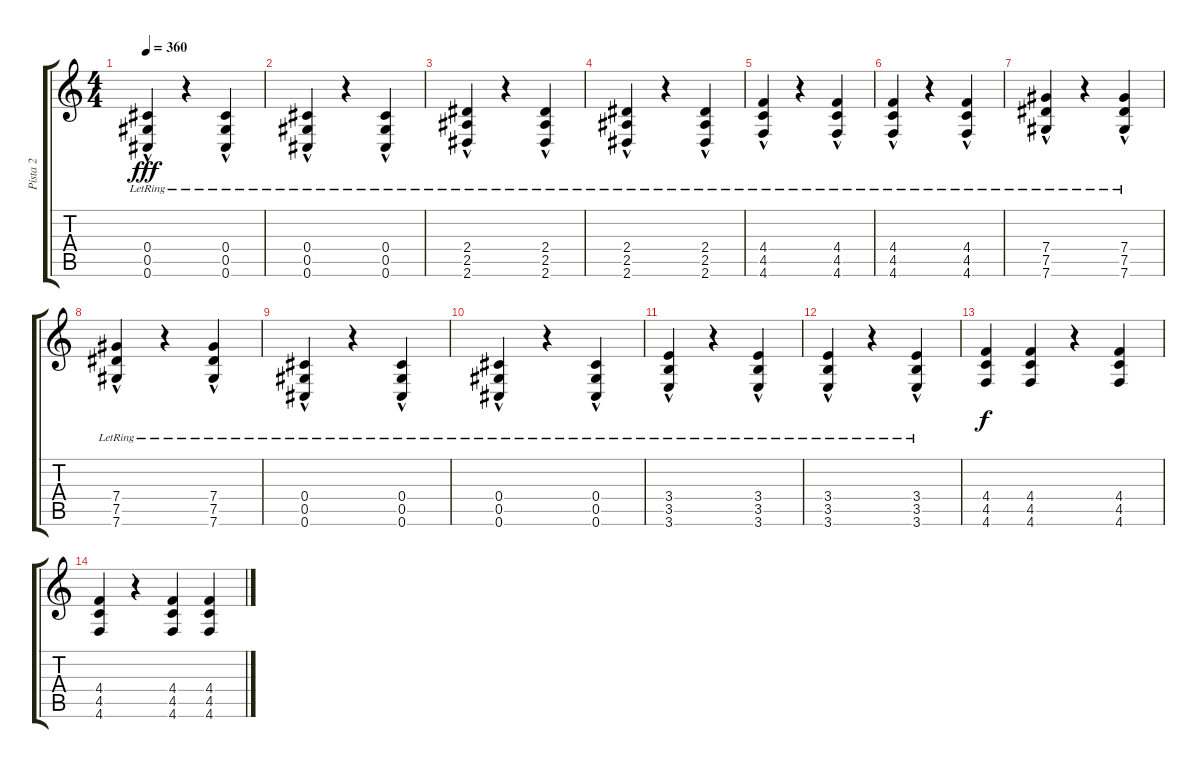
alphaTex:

\track ("Pista 2" "Pista 2") {instrument overdrivenguitar}
\staff {score tabs}
\tuning (Eb4 Bb3 Gb3 Db3 Ab2 Db2) {hide}
\ts (4 4)
\tempo 360
\clef g2
\ks c
(0.4{hac lr} 0.5{hac lr} 0.6{hac lr}).4{dy fff} r.4 (0.4{hac lr} 0.5{hac lr} 0.6{hac lr}).4 |
(0.4{hac lr} 0.5{hac lr} 0.6{hac lr}).4 r.4 (0.4{hac lr} 0.5{hac lr} 0.6{hac lr}).4 |
(2.4{hac lr} 2.5{hac lr} 2.6{hac lr}).4 r.4 (2.4{hac lr} 2.5{hac lr} 2.6{hac lr}).4 |
(2.4{hac lr} 2.5{hac lr} 2.6{hac lr}).4 r.4 (2.4{hac lr} 2.5{hac lr} 2.6{hac lr}).4 |
(4.4{hac lr} 4.5{hac lr} 4.6{hac lr}).4 r.4 (4.4{hac lr} 4.5{hac lr} 4.6{hac lr}).4 |
(4.4{hac lr} 4.5{hac lr} 4.6{hac lr}).4 r.4 (4.4{hac lr} 4.5{hac lr} 4.6{hac lr}).4 |
(7.4{hac lr} 7.5{hac lr} 7.6{hac lr}).4 r.4 (7.4{hac lr} 7.5{hac lr} 7.6{hac lr}).4 |
(7.4{hac lr} 7.5{hac lr} 7.6{hac lr}).4 r.4 (7.4{hac lr} 7.5{hac lr} 7.6{hac lr}).4 |
(0.4{hac lr} 0.5{hac lr} 0.6{hac lr}).4 r.4 (0.4{hac lr} 0.5{hac lr} 0.6{hac lr}).4 |
(0.4{hac lr} 0.5{hac lr} 0.6{hac lr}).4 r.4 (0.4{hac lr} 0.5{hac lr} 0.6{hac lr}).4 |
(3.4{hac lr} 3.5{hac lr} 3.6{hac lr}).4 r.4 (3.4{hac lr} 3.5{hac lr} 3.6{hac lr}).4 |
(3.4{hac lr} 3.5{hac lr} 3.6{hac lr}).4 r.4 (3.4{hac lr} 3.5{hac lr} 3.6{hac lr}).4 |
(4.4 4.5 4.6).4{dy f} (4.4 4.5 4.6).4 r.4 (4.4 4.5 4.6).4 |
(4.4 4.5 4.6).4 r.4 (4.4 4.5 4.6).4 (4.4 4.5 4.6).4
